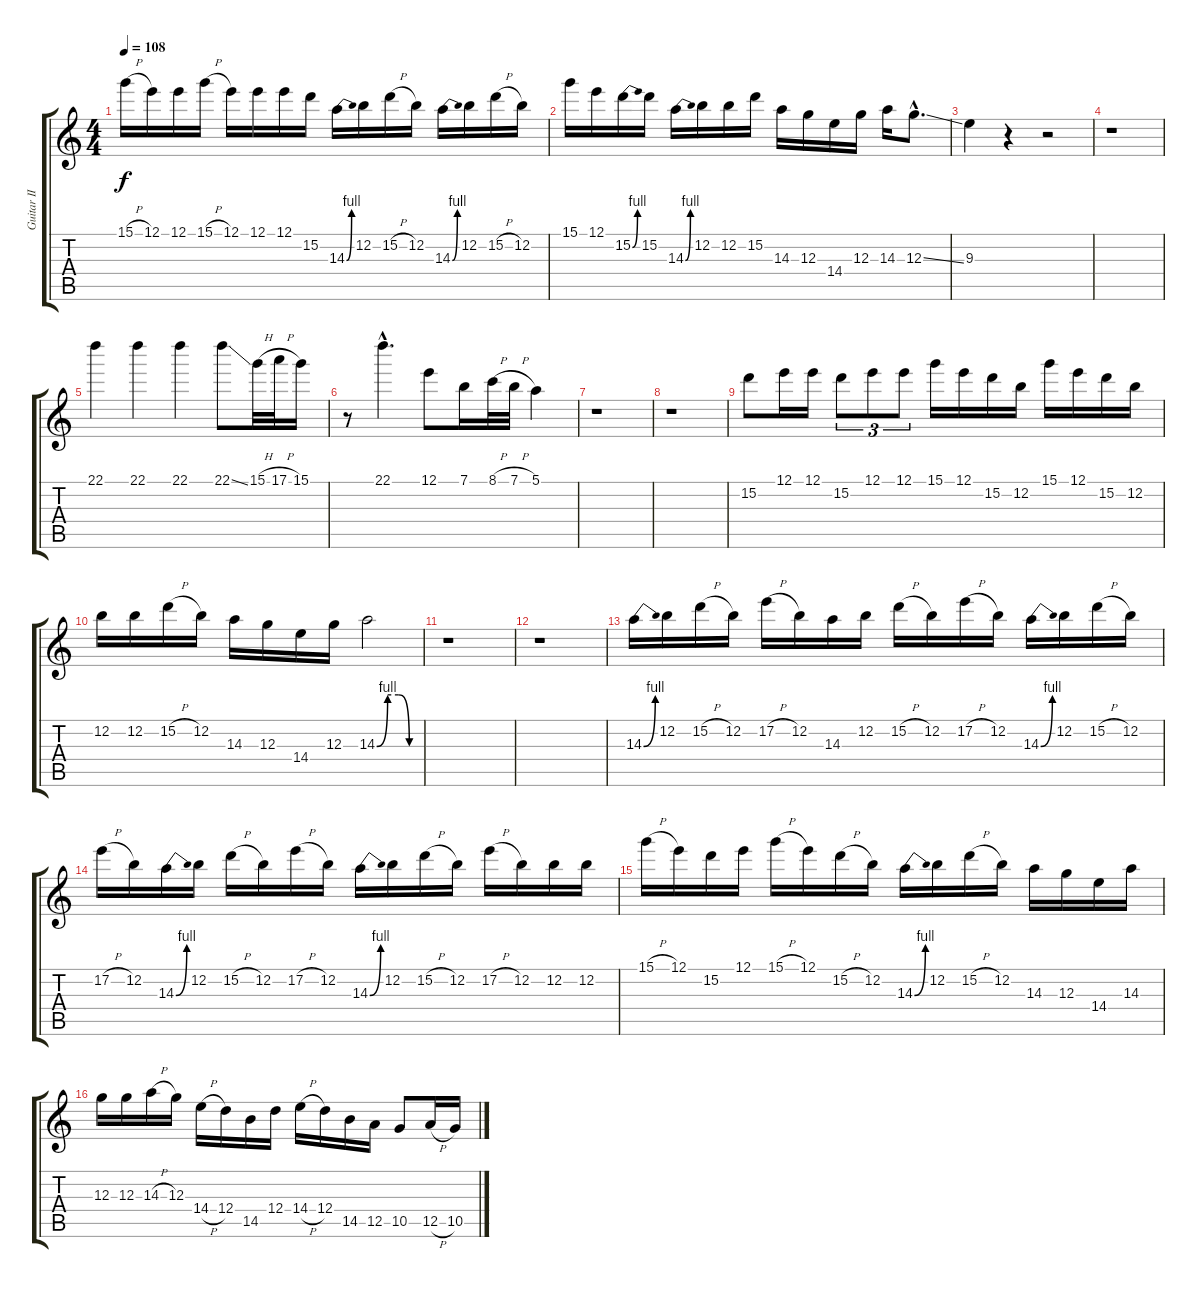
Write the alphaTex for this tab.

\track ("Guitar II" "Guitar II") {instrument distortionguitar}
\staff {score tabs}
\tuning (E4 B3 G3 D3 A2 E2) {hide}
\ts (4 4)
\tempo 108
\clef g2
\ks c
15.1{h}.16{dy f} 12.1.16 12.1.16 15.1{h}.16 12.1.16 12.1.16 12.1.16 15.2.16 14.3{be (bend 0 0 60 4)}.16 12.2.16 15.2{h}.16 12.2.16 14.3{be (bend 0 0 60 4)}.16 12.2.16 15.2{h}.16 12.2.16 |
15.1.16 12.1.16 15.2{be (bend 0 0 60 4)}.16 15.2.16 14.3{be (bend 0 0 60 4)}.16 12.2.16 12.2.16 15.2.16 14.3.16 12.3.16 14.4.16 12.3.16 14.3.16 12.3{ss hac}.8{d} |
9.3.4 r.4 r.2 |
r.1 |
22.1.4 22.1.4 22.1.4 22.1{ss}.8 15.1{h}.32 17.1{h}.32 15.1.16 |
r.8 22.1{hac}.4{d} 12.1.8 7.1.16 8.1{h}.32 7.1{h}.32 5.1.4 |
r.1 |
r.1 |
15.2.8 12.1.16 12.1.16 15.2.8{tu (3 2)} 12.1.8{tu (3 2)} 12.1.8{tu (3 2)} 15.1.16 12.1.16 15.2.16 12.2.16 15.1.16 12.1.16 15.2.16 12.2.16 |
12.2.16 12.2.16 15.2{h}.16 12.2.16 14.3.16 12.3.16 14.4.16 12.3.16 14.3{be (custom 0 0 15 4 30 4 45 0 60 0)}.2 |
r.1 |
r.1 |
14.3{be (bend 0 0 60 4)}.16 12.2.16 15.2{h}.16 12.2.16 17.2{h}.16 12.2.16 14.3.16 12.2.16 15.2{h}.16 12.2.16 17.2{h}.16 12.2.16 14.3{be (bend 0 0 60 4)}.16 12.2.16 15.2{h}.16 12.2.16 |
17.2{h}.16 12.2.16 14.3{be (bend 0 0 60 4)}.16 12.2.16 15.2{h}.16 12.2.16 17.2{h}.16 12.2.16 14.3{be (bend 0 0 60 4)}.16 12.2.16 15.2{h}.16 12.2.16 17.2{h}.16 12.2.16 12.2.16 12.2.16 |
15.1{h}.16 12.1.16 15.2.16 12.1.16 15.1{h}.16 12.1.16 15.2{h}.16 12.2.16 14.3{be (bend 0 0 60 4)}.16 12.2.16 15.2{h}.16 12.2.16 14.3.16 12.3.16 14.4.16 14.3.16 |
12.3.16 12.3.16 14.3{h}.16 12.3.16 14.4{h}.16 12.4.16 14.5.16 12.4.16 14.4{h}.16 12.4.16 14.5.16 12.5.16 10.5.8 12.5{h}.16 10.5.16
